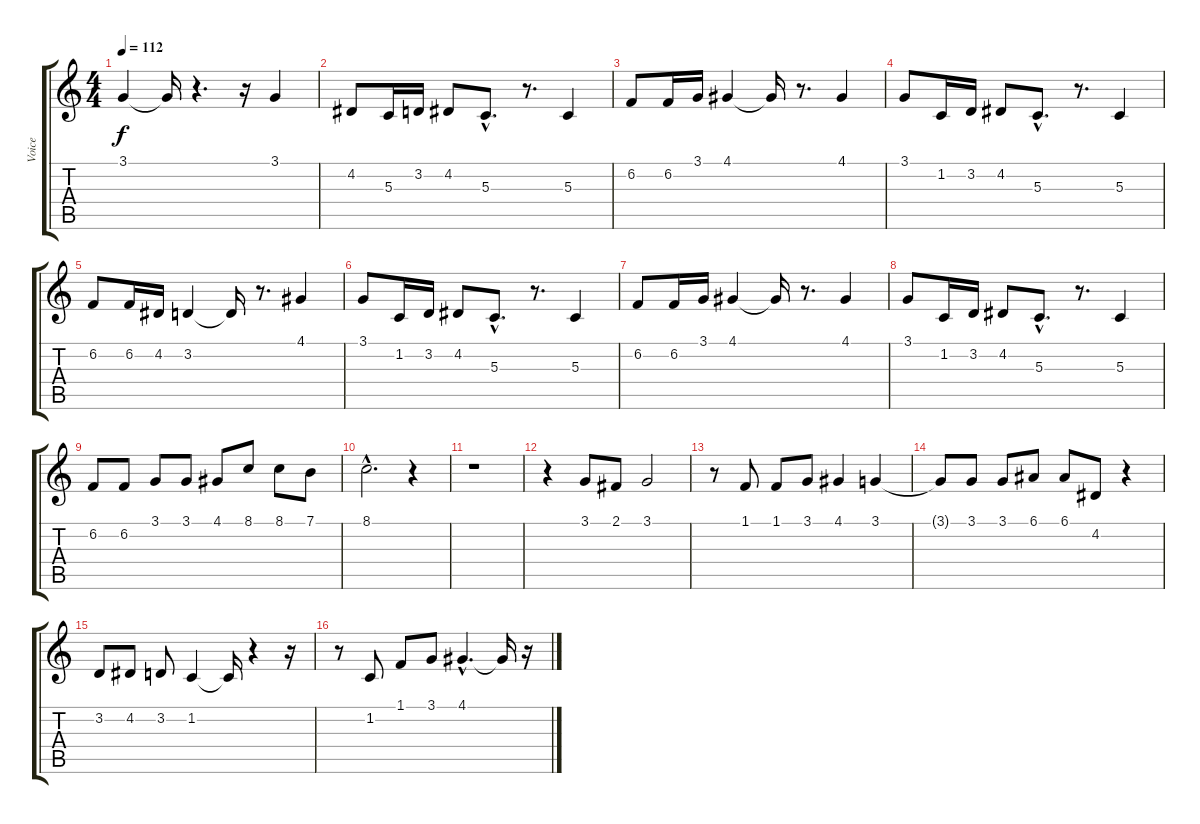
\track ("Voice" "Voice") {instrument brasssection}
\staff {score tabs}
\tuning (E4 B3 G3 D3 A2 E2) {hide}
\ts (4 4)
\tempo 112
\clef g2
\ks c
3.1{t}.4{dy f} 3.1{t}.16 r.4{d} r.16 3.1.4 |
4.2.8 5.3.16 3.2.16 4.2.8 5.3{hac}.8{d} r.8{d} 5.3.4 |
6.2.8 6.2.16 3.1.16 4.1.4 4.1{t}.16 r.8{d} 4.1.4 |
3.1.8 1.2.16 3.2.16 4.2.8 5.3{hac}.8{d} r.8{d} 5.3.4 |
6.2.8 6.2.16 4.2.16 3.2.4 3.2{t}.16 r.8{d} 4.1.4 |
3.1.8 1.2.16 3.2.16 4.2.8 5.3{hac}.8{d} r.8{d} 5.3.4 |
6.2.8 6.2.16 3.1.16 4.1.4 4.1{t}.16 r.8{d} 4.1.4 |
3.1.8 1.2.16 3.2.16 4.2.8 5.3{hac}.8{d} r.8{d} 5.3.4 |
6.2.8 6.2.8 3.1.8 3.1.8 4.1.8 8.1.8 8.1.8 7.1.8 |
8.1{hac}.2{d} r.4 |
r.1 |
r.4 3.1.8 2.1.8 3.1.2 |
r.8 1.1.8 1.1.8 3.1.8 4.1.4 3.1.4 |
3.1{t}.8 3.1.8 3.1.8 6.1.8 6.1.8 4.2.8 r.4 |
3.2.8 4.2.8 3.2.8 1.2.4 1.2{t}.16 r.4 r.16 |
r.8 1.2.8 1.1.8 3.1.8 4.1{hac}.4{d} 4.1{t}.16 r.16
